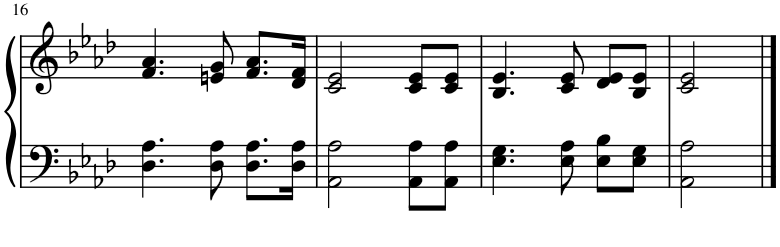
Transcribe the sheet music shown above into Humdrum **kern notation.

**kern	**kern
*part1	*part1
*staff2	*staff1
*I"Piano	*
*I'Pno.	*
!!LO:PB:g=z
*clefF4	*clefG2
*k[b-e-a-d-]	*k[b-e-a-d-]
*M3/4	*M3/4
=16	=16
4.D-\ 4.A-\	4.f/ 4.a-/
8D-\ 8A-\	8en/ 8g/
8.D-\ 8.A-\L	8.f/ 8.a-/L
16D-\ 16A-\Jk	16d-/ 16f/Jk
=17	=17
2AA-\ 2A-\	2c/ 2e-/
8AA-\ 8A-\L	8c/ 8e-/L
8AA-\ 8A-\J	8c/ 8e-/J
=18	=18
4.E-\ 4.G\	4.B-/ 4.e-/
8E-\ 8A-\	8c/ 8e-/
8E-\ 8B-\L	8d-/ 8e-/L
8E-\ 8G\J	8B-/ 8e-/J
=19	=19
2AA-\ 2A-\	2c/ 2e-/
==	==
*-	*-
